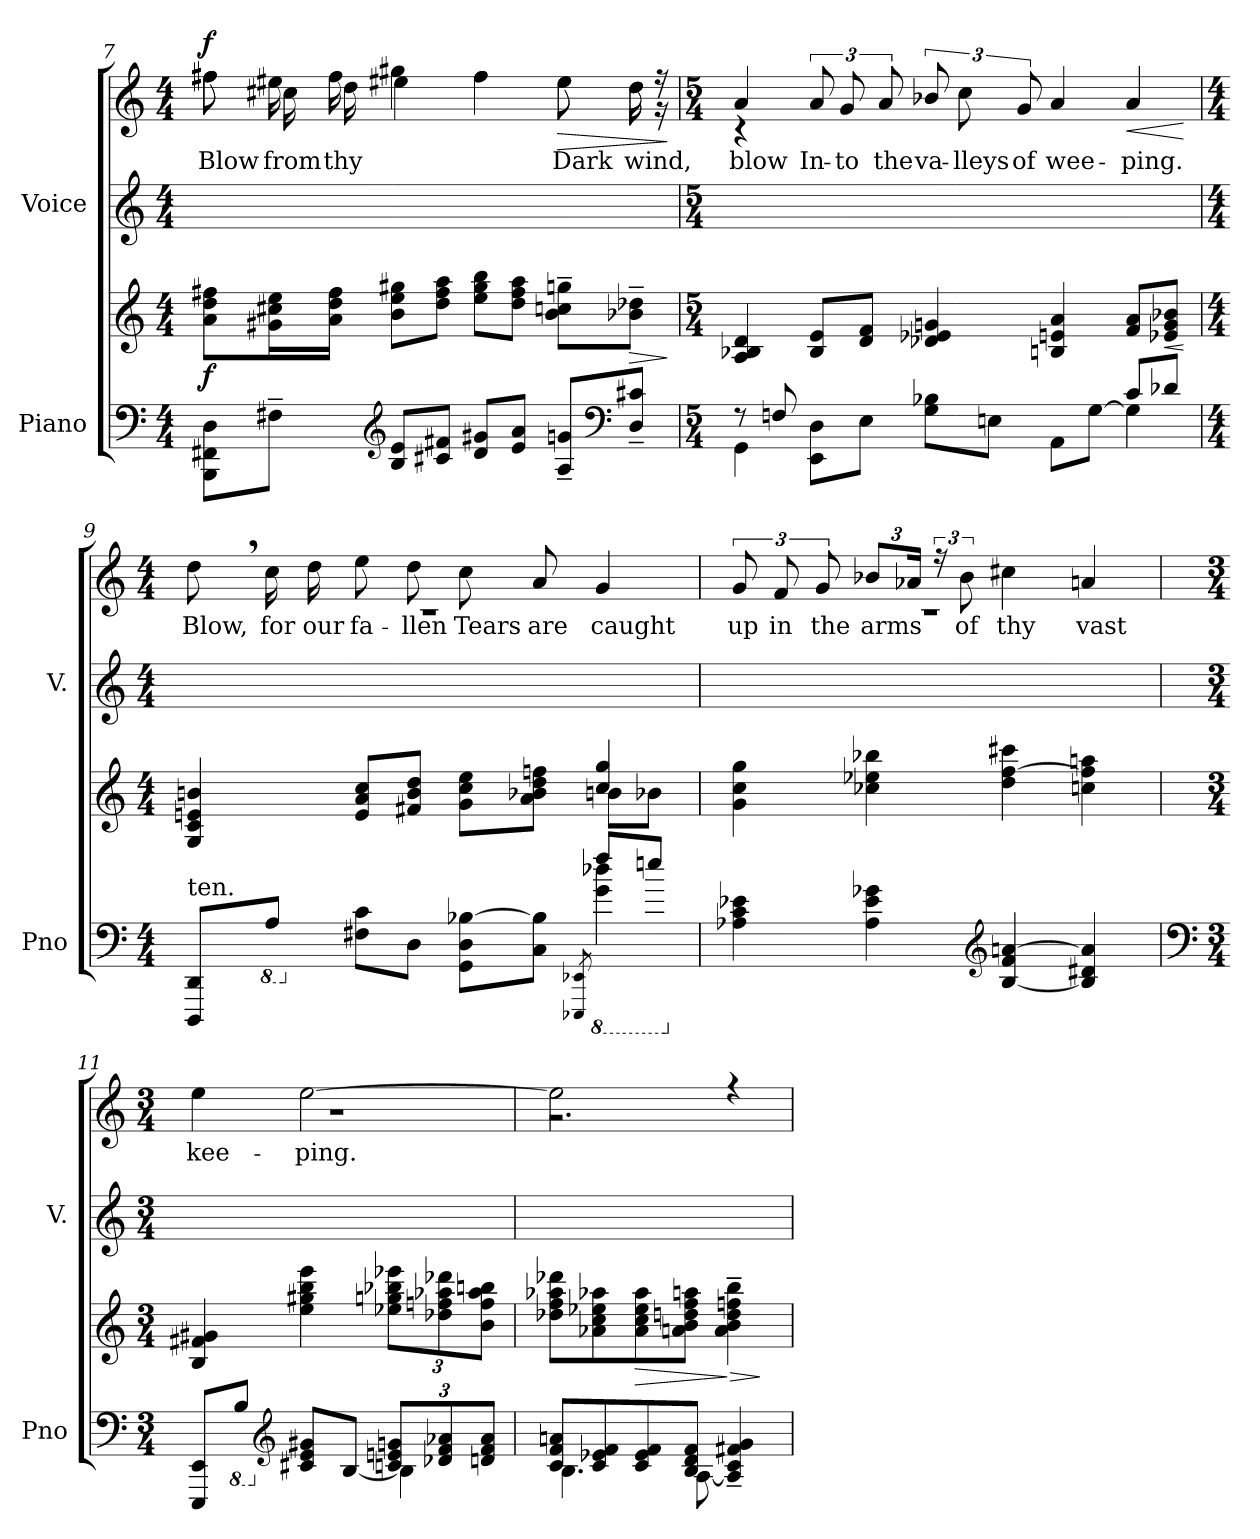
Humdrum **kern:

**kern	**kern	**dynam	**kern	**kern	**text	**dynam
*part2	*part2	*part2	*part1	*part1	*part1	*part1
*staff4	*staff3	*staff3/4	*staff2	*staff1	*staff1	*staff1/2
*I"Piano	*	*	*I"Voice	*	*	*
*I'Pno	*	*	*I'V.	*	*	*
!!LO:PB:g=z
*clefF4	*clefG2	*	*clefG2	*clefG2	*	*
*k[]	*k[]	*	*k[]	*k[]	*	*
*C:	*C:	*	*C:	*C:	*	*
*M4/4	*M4/4	*	*M4/4	*M4/4	*	*
=7	=7	=7	=7	=7	=7	=7
!	!	!	!	!	!LO:LY:b	!
*	*	*	*	*^	*	*
!	!	!LO:DY:b	!	!	!	!LO:LY:b	!LO:DY:a
8D\ 8FF#X\ 8BBB\L	8ff#X\ 8dd\ 8a\L	f	1ryy	8ff#X\	8ff#X\	Blow	f
!	!	!	!	!	!	!LO:LY:b	!
!	!	!	!	!	!	!LO:LY:b	!
8F#X~>\J	16ee\ 16cc#X\ 16g#X\L	.	.	16ee#X\	16cc#X\	from	.
!	!	!	!	!	!	!LO:LY:b	!
!	!	!	!	!	!	!LO:LY:b	!
.	16ff#\ 16dd\ 16a\JJ	.	.	16ff#\	16dd\	thy	.
*clefG2	*	*	*	*	*	*	*
8e/ 8B/L	8gg#X\> 8ee\> 8b\>L	.	.	4gg#X\	4ee#X\	.	.
8f#X/ 8c#X/J	8aa\> 8ff#\> 8dd\>J	.	.	.	.	.	.
8g#X/ 8d/L	8bb\> 8gg#\> 8ee\>L	.	.	4ff#\	4ff#\	.	.
8a/ 8e/J	8aa\> 8ff#\> 8dd\>J	.	.	.	.	.	.
!	!	!	!	!	!	!LO:LY:b	!LO:HP:b
!	!	!	!	!	!	!LO:LY:b	!
8gn/~< 8A/~<L	8ggn\~> 8ccn\~> 8b\~>L	.	.	8ee#\	8ee#\	Dark	>
*clefF4	*	*	*	*	*	*	*
!	!	!LO:HP:b	!	!	!	!	!
!	!	!	!	!	!	!LO:LY:b	!
!	!	!	!	!	!	!LO:LY:b	!
8c#X/~< 8D/~<J	8dd-X\~> 8b-X\~>J	>	.	16dd\	16dd\	wind,	.
.	.	.	.	16r	16r	.	.
*	*	*	*	*v	*v	*	*
.	.	]	.	.	.	]
=8	=8	=8	=8	=8	=8	=8
*M5/4	*M5/4	*	*M5/4	*M5/4	*	*
*^	*	*	*	*	*	*
!	!	!	!	!	!	!LO:LY:b	!
*	*	*	*	*	*^	*	*
8rF	4GG\	4d/ 4B-X/ 4A/	.	1ryy	4a/	4%5r	blow	.
8Fn/	.	.	.	.	.	.	.	.
!	!	!	!	!	!	!	!LO:LY:b	!
8D\ 8EE\L	2.ryy	8e/ 8B-/L	.	.	12a/	.	In-	.
!	!	!	!	!	!	!	!LO:LY:b	!
.	.	.	.	.	12g/	.	-to	.
8E\J	.	8f/ 8d/J	.	.	.	.	.	.
!	!	!	!	!	!	!	!LO:LY:b	!
.	.	.	.	.	12a/	.	the	.
!	!	!	!	!	!	!	!LO:LY:b	!
8B-X\ 8G\L	.	4gn/ 4e-X/ 4d-X/	.	.	12b-X/	.	va-	.
!	!	!	!	!	!	!	!LO:LY:b	!
.	.	.	.	.	12cc\	.	-lleys	.
8En\J	.	.	.	.	.	.	.	.
!	!	!	!	!	!	!	!LO:LY:b	!
.	.	.	.	.	12g/	.	of	.
!	!	!	!	!	!	!	!LO:LY:b	!
8AA\L	.	4a/ 4en/ 4Bn/	.	.	4a/	.	wee-	.
[<8G\J	.	.	.	.	.	.	.	.
!	!	!	!	!	!	!	!LO:LY:b	!LO:HP:b
8c/L	4G\]	8a/ 8f/L	.	4ryy	4a/	.	-ping.	<
!	!	!	!LO:HP:b	!	!	!	!	!
8d-X/J	.	8b-X/ 8g/ 8e-X/J	<	.	.	.	.	.
*v	*v	*	*	*	*v	*v	*	*
.	.	[	.	.	.	[
!!LO:LB:g=z
=9	=9	=9	=9	=9	=9	=9
*M4/4	*M4/4	*	*M4/4	*M4/4	*	*
*^	*^	*	*	*	*	*
!	!	!	!	!	!	!LO:TX:a:t=ten.	!	!
!LO:TX:a:t=ten.	!	!	!	!	!	!	!	!
!	!	!	!	!	!	!	!LO:LY:b	!
*	*	*	*	*	*	*^	*	*
8DD/ 8DDD/L	2.ryy	4bn/ 4en/ 4c/ 4G/	2.ryy	.	1ryy	8dd,\	1r	Blow,	.
*8ba	*	*	*	*	*	*	*	*	*
!	!	!	!	!	!	!	!	!LO:LY:b	!
8AA/J	.	.	.	.	.	16cc\	.	for	.
!	!	!	!	!	!	!	!	!LO:LY:b	!
.	.	.	.	.	.	16dd\	.	our	.
*X8ba	*	*	*	*	*	*	*	*	*
!	!	!	!	!	!	!	!	!LO:LY:b	!
8c\ 8F#X\L	.	8cc/ 8a/ 8e/L	.	.	.	8ee\	.	fa-	.
!	!	!	!	!	!	!	!	!LO:LY:b	!
8D\J	.	8dd/ 8b/ 8f#X/J	.	.	.	8dd\	.	-llen	.
!	!	!	!	!	!	!	!	!LO:LY:b	!
[>8B-X\ 8D\ 8GG\L	.	8ee\ 8cc\ 8g\L	.	.	.	8cc\	.	Tears	.
!	!	!	!	!	!	!	!	!LO:LY:b	!
8B-\] 8C\J	.	8ffn\ 8dd\ 8b-X\ 8a\J	.	.	.	8a/	.	are	.
.	8qEE-X/ 8qEEE-X/	.	.	.	.	.	.	.	.
*8ba	*	*	*	*	*	*	*	*	*
!	!	!	!	!	!	!	!	!LO:LY:b	!
8f/L	4d-X\ 4G\	4gg/ 4cc/	8bn\L	.	.	4g/	.	caught	.
8en/J	.	.	8b-X\J	.	.	.	.	.	.
*v	*v	*	*	*	*	*	*	*	*
*	*v	*v	*	*	*	*	*	*
=10	=10	=10	=10	=10	=10	=10	=10
*X8ba	*	*	*	*	*	*	*
*	*^	*	*	*	*	*	*
!	!	!	!	!	!	!	!LO:LY:b	!
*	*v	*v	*	*	*	*	*	*
4e-X\ 4c\ 4A-X\	4gg\ 4cc\ 4g\	.	1ryy	12g/	1r	up	.
!	!	!	!	!	!	!LO:LY:b	!
.	.	.	.	12f/	.	in	.
!	!	!	!	!	!	!LO:LY:b	!
.	.	.	.	12g/	.	the	.
!	!	!	!	!	!	!LO:LY:b	!
4g-X\ 4e-\ 4A-\	4bb-X\ 4ee-X\ 4cc-X\	.	.	12b-X/L	.	arms	.
.	.	.	.	24a-X/Jk	.	.	.
.	.	.	.	24r	.	.	.
!	!	!	!	!	!	!LO:LY:b	!
.	.	.	.	12b-\	.	of	.
*clefG2	*	*	*	*	*	*	*
!	!	!	!	!	!	!LO:LY:b	!
[>4an/ 4f/ [<4B/	4ccc#X\ [>4ff\ 4dd\	.	.	4cc#X\	.	thy	.
!	!	!	!	!	!	!LO:LY:b	!
4a/] 4d#X/ 4B/]	4aan\ 4ff\] 4ccn\	.	.	4an/	.	vast	.
!!LO:LB:g=z	!!
=11	=11	=11	=11	=11	=11	=11	=11
*clefF4	*	*	*	*	*	*	*
*M3/4	*M3/4	*	*M3/4	*M3/4	*	*	*
*^	*	*	*	*	*	*	*
!	!	!	!	!	!	!	!LO:LY:b	!
8EE/ 8EEE/L	2ryy	4g#X/ 4f#X/ 4B/	.	2.ryy	4ee\	2.r	kee-	.
*8ba	*	*	*	*	*	*	*	*
8BB/J	.	.	.	.	.	.	.	.
*clefG2	*	*	*	*	*	*	*	*
*X8ba	*	*	*	*	*	*	*	*
!	!	!	!	!	!	!	!LO:LY:b	!
8g#X/ 8e/ 8c#X/L	.	4eee\ 4bb\ 4gg#X\ 4ee\	.	.	[>2ee\	.	-ping.	.
[<8B/J	.	.	.	.	.	.	.	.
*Xbrackettup	*	*Xbrackettup	*	*	*	*	*	*
12gn/ 12en/ 12cn/L	4B\]	12eee-X\ 12bb-X\ 12ggn\ 12ee-X\L	.	.	.	.	.	.
12a-X/ 12f/ 12d-X/	.	12ddd-X\ 12aa-X\ 12ffn\ 12dd-X\	.	.	.	.	.	.
12a-/ 12f/ 12dn/J	.	12bbn\ 12aa-\ 12ff\ 12b\J	.	.	.	.	.	.
=12	=12	=12	=12	=12	=12	=12	=12	=12
8an/ 8f/ 8c/L	4.B\	8ddd-X\ 8aa-X\ 8ff\ 8dd-X\L	.	2.ryy	2ee\]	2.r	.	.
8f/ 8e-X/ 8c/	.	8aa-X\ 8ee-X\ 8cc\ 8a-X\	.	.	.	.	.	.
!	!	!	!LO:HP:b	!	!	!	!	!
8f/ 8e-/ 8c/	.	8aa-\ 8ee-\ 8cc\ 8a-\	>	.	.	.	.	.
8f/ 8d/ 8B/J	[<8A\	8aan\ 8ff\ 8ddn\ 8b\ 8an\J	.	.	.	.	.	.
!	!	!	!LO:HP:n=1:b	!	!	!	!	!
4g/~< 4f#X/~< 4c/~< 4A/]~<	4ryy	4bb\~> 4ffn\~> 4dd\~> 4b\~> 4a\~>	] >	.	4r	.	.	.
*v	*v	*	*	*	*v	*v	*	*
.	.	]	.	.	.	.
=	=	=	=	=	=	=
*-	*-	*-	*-	*-	*-	*-
